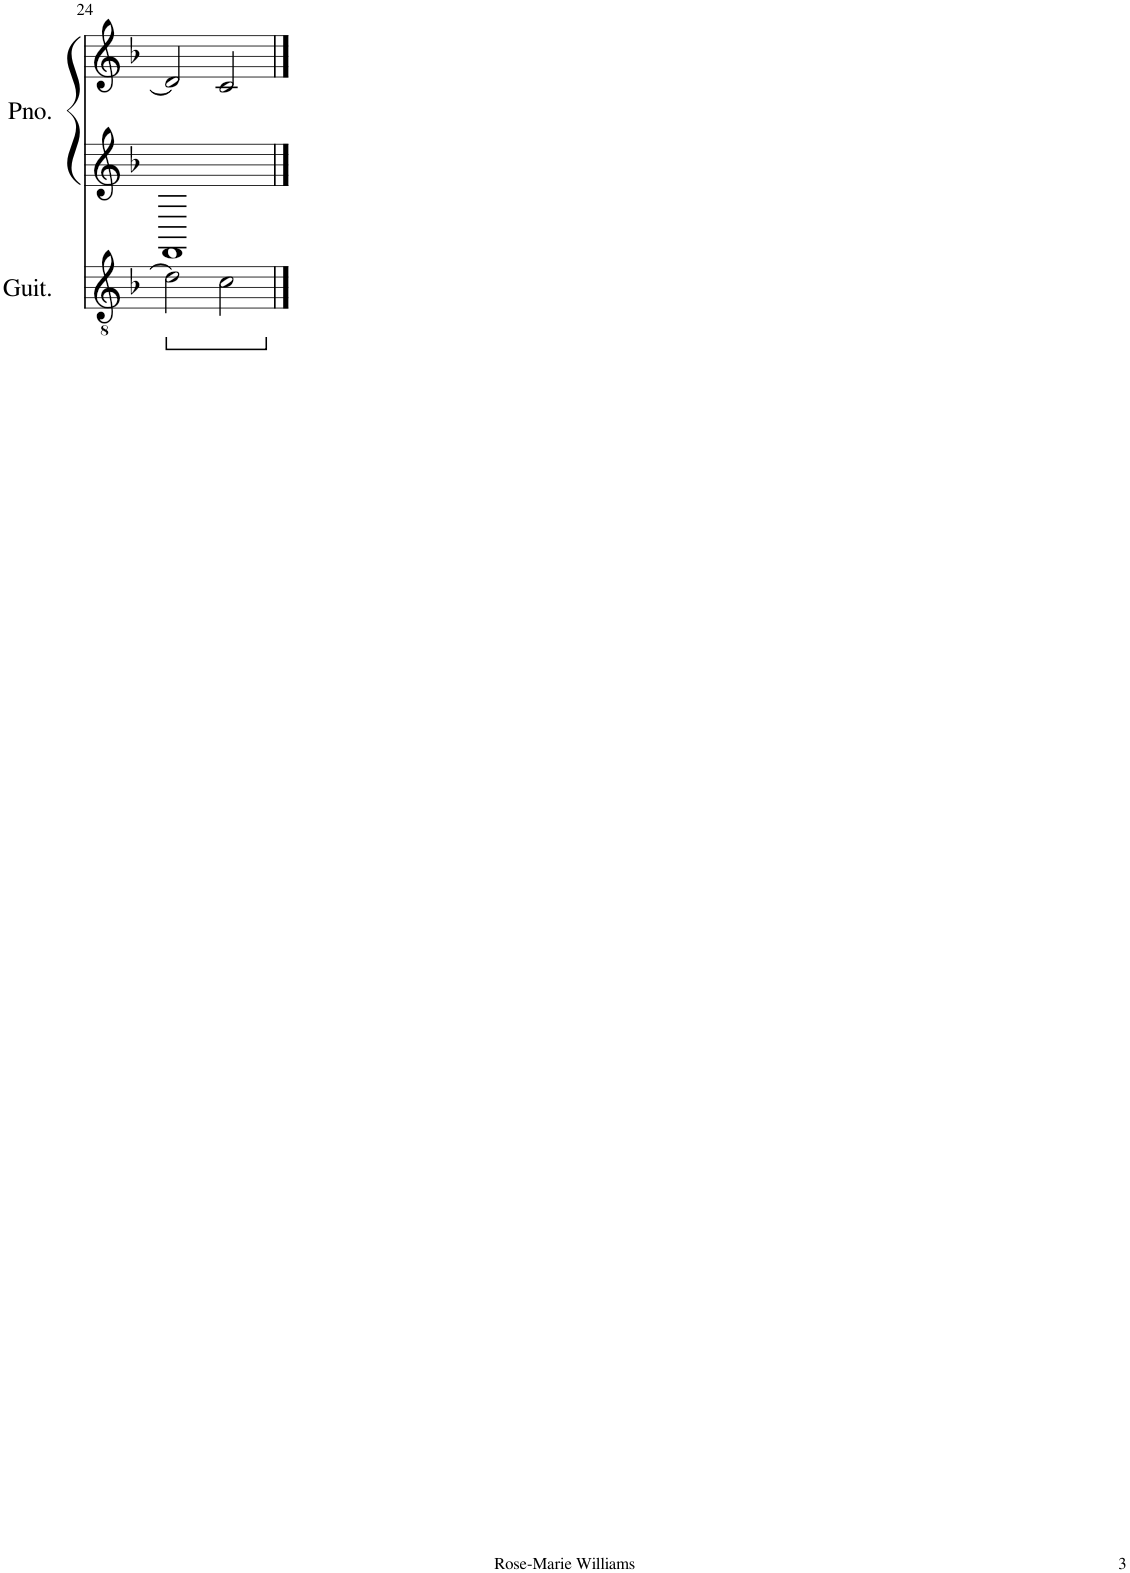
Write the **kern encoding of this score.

**kern	**kern	**kern
*part2	*part1	*part1
*staff3	*staff2	*staff1
*I"Classical Guitar	*I"Piano	*
*I'Guit.	*I'Pno.	*
!!LO:PB:g=z
*clefGv2	*clefG2	*clefG2
*k[b-]	*k[b-]	*k[b-]
*M4/4	*M4/4	*M4/4
*ped	*	*
=24	=24	=24
2d\]	1FF	2d/]
2c\	.	2c/
*Xped	*	*
==	==	==
*-	*-	*-
